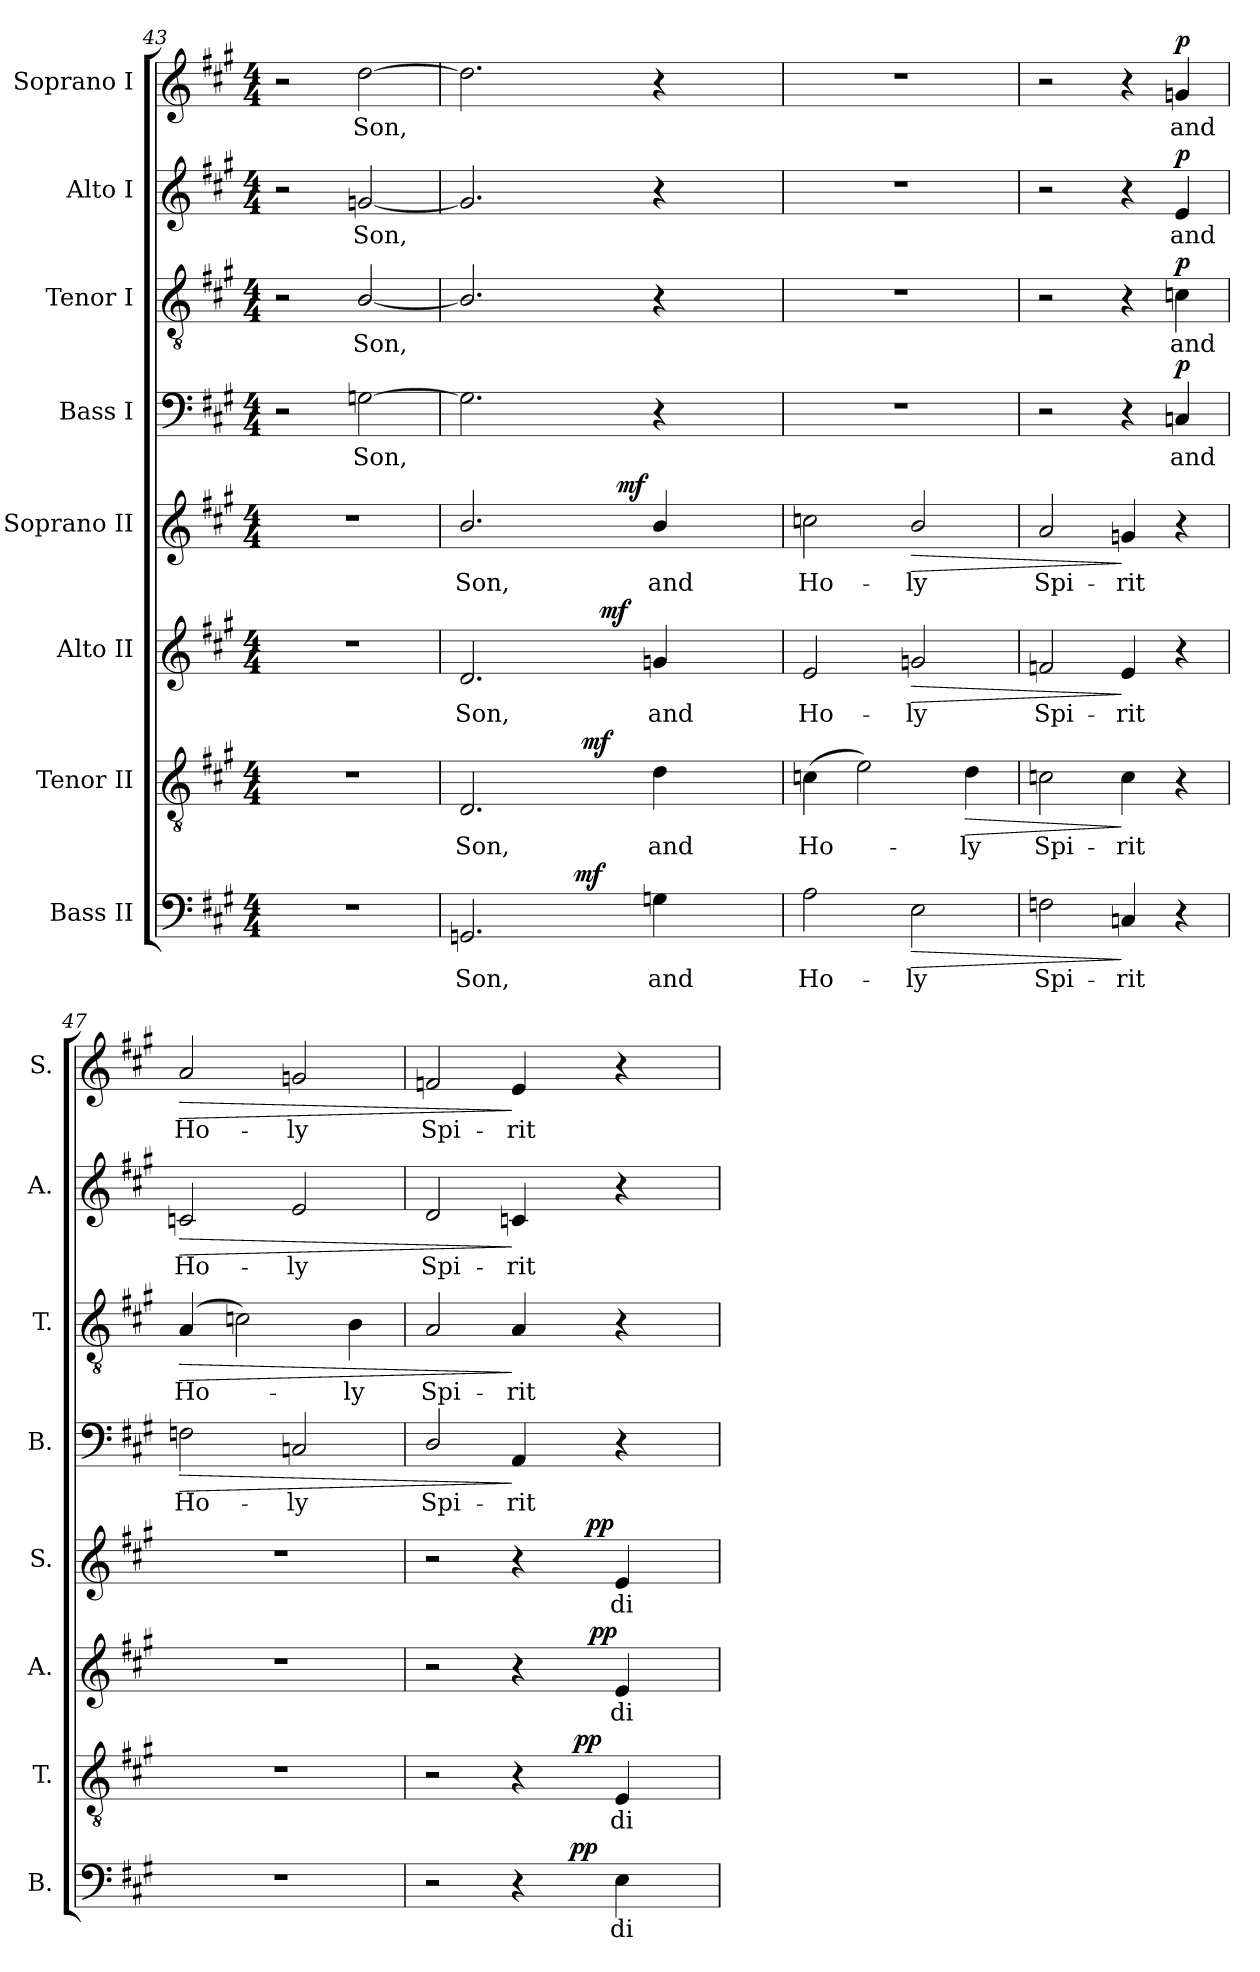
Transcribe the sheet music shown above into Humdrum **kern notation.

**kern	**text	**dynam	**kern	**text	**dynam	**kern	**text	**dynam	**kern	**text	**dynam	**kern	**text	**dynam	**kern	**text	**dynam	**kern	**text	**dynam	**kern	**text	**dynam
*part8	*part8	*part8	*part7	*part7	*part7	*part6	*part6	*part6	*part5	*part5	*part5	*part4	*part4	*part4	*part3	*part3	*part3	*part2	*part2	*part2	*part1	*part1	*part1
*staff8	*staff8	*staff8	*staff7	*staff7	*staff7	*staff6	*staff6	*staff6	*staff5	*staff5	*staff5	*staff4	*staff4	*staff4	*staff3	*staff3	*staff3	*staff2	*staff2	*staff2	*staff1	*staff1	*staff1
*I"Bass II	*	*	*I"Tenor II	*	*	*I"Alto II	*	*	*I"Soprano II	*	*	*I"Bass I	*	*	*I"Tenor I	*	*	*I"Alto I	*	*	*I"Soprano I	*	*
*I'B.	*	*	*I'T.	*	*	*I'A.	*	*	*I'S.	*	*	*I'B.	*	*	*I'T.	*	*	*I'A.	*	*	*I'S.	*	*
!!LO:PB:g=z
*clefF4	*	*	*clefGv2	*	*	*clefG2	*	*	*clefG2	*	*	*clefF4	*	*	*clefGv2	*	*	*clefG2	*	*	*clefG2	*	*
*	*	*	*ITrd7c12	*	*	*	*	*	*	*	*	*	*	*	*ITrd7c12	*	*	*	*	*	*	*	*
*k[f#c#g#]	*	*	*k[f#c#g#]	*	*	*k[f#c#g#]	*	*	*k[f#c#g#]	*	*	*k[f#c#g#]	*	*	*k[f#c#g#]	*	*	*k[f#c#g#]	*	*	*k[f#c#g#]	*	*
*A:	*	*	*A:	*	*	*A:	*	*	*A:	*	*	*A:	*	*	*A:	*	*	*A:	*	*	*A:	*	*
*M4/4	*	*	*M4/4	*	*	*M4/4	*	*	*M4/4	*	*	*M4/4	*	*	*M4/4	*	*	*M4/4	*	*	*M4/4	*	*
=43	=43	=43	=43	=43	=43	=43	=43	=43	=43	=43	=43	=43	=43	=43	=43	=43	=43	=43	=43	=43	=43	=43	=43
1r	.	.	1r	.	.	1r	.	.	1r	.	.	2r	.	.	2r	.	.	2r	.	.	2r	.	.
!	!	!	!	!	!	!	!	!	!	!	!	!	!LO:LY:b:color=#000000	!	!	!	!	!	!	!	!	!	!
!	!	!	!	!	!	!	!	!	!	!	!	!	!	!	!	!LO:LY:b:color=#000000	!	!	!	!	!	!	!
!	!	!	!	!	!	!	!	!	!	!	!	!	!	!	!	!	!	!	!LO:LY:b:color=#000000	!	!	!	!
!	!	!	!	!	!	!	!	!	!	!	!	!	!	!	!	!	!	!	!	!	!	!LO:LY:b:color=#000000	!
.	.	.	.	.	.	.	.	.	.	.	.	[>2Gni\	Son,	.	[<2BBi/	Son,	.	[<2gni/	Son,	.	[>2ddi\	Son,	.
=44	=44	=44	=44	=44	=44	=44	=44	=44	=44	=44	=44	=44	=44	=44	=44	=44	=44	=44	=44	=44	=44	=44	=44
!	!LO:LY:b:color=#000000	!	!	!	!	!	!	!	!	!	!	!	!	!	!	!	!	!	!	!	!	!	!
!	!	!	!	!LO:LY:b:color=#000000	!	!	!	!	!	!	!	!	!	!	!	!	!	!	!	!	!	!	!
!	!	!	!	!	!	!	!LO:LY:b:color=#000000	!	!	!	!	!	!	!	!	!	!	!	!	!	!	!	!
!	!	!	!	!	!	!	!	!	!	!LO:LY:b:color=#000000	!	!	!	!	!	!	!	!	!	!	!	!	!
*^	*	*	*^	*	*	*^	*	*	*^	*	*	*	*	*	*	*	*	*	*	*	*	*	*
2.GGni/	2ryy	Son,	.	2.DDi/	2ryy	Son,	.	2.di/	2ryy	Son,	.	2.bi/	2ryy	Son,	.	2.Gi\]	.	.	2.BBi/]	.	.	2.gi/]	.	.	2.ddi\]	.	.
.	32ryy	.	.	.	16ryy	.	.	.	16ryy	.	.	.	8ryy	.	.	.	.	.	.	.	.	.	.	.	.	.	.
.	64ryy	.	.	.	.	.	.	.	.	.	.	.	.	.	.	.	.	.	.	.	.	.	.	.	.	.	.
.	128ryy	.	.	.	.	.	.	.	.	.	.	.	.	.	.	.	.	.	.	.	.	.	.	.	.	.	.
.	1024ryy	.	.	.	.	.	.	.	.	.	.	.	.	.	.	.	.	.	.	.	.	.	.	.	.	.	.
.	4ryy	.	mf	.	.	.	.	.	.	.	.	.	.	.	.	.	.	.	.	.	.	.	.	.	.	.	.
.	.	.	.	.	1024ryy	.	.	.	32ryy	.	.	.	.	.	.	.	.	.	.	.	.	.	.	.	.	.	.
.	.	.	.	.	4ryy	.	mf	.	.	.	.	.	.	.	.	.	.	.	.	.	.	.	.	.	.	.	.
.	.	.	.	.	.	.	.	.	512.ryy	.	.	.	.	.	.	.	.	.	.	.	.	.	.	.	.	.	.
.	.	.	.	.	.	.	.	.	4ryy	.	mf	.	.	.	.	.	.	.	.	.	.	.	.	.	.	.	.
.	.	.	.	.	.	.	.	.	.	.	.	.	512.ryy	.	.	.	.	.	.	.	.	.	.	.	.	.	.
.	.	.	.	.	.	.	.	.	.	.	.	.	4ryy	.	mf	.	.	.	.	.	.	.	.	.	.	.	.
!	!	!LO:LY:b:color=#000000	!	!	!	!	!	!	!	!	!	!	!	!	!	!	!	!	!	!	!	!	!	!	!	!	!
!	!	!	!	!	!	!LO:LY:b:color=#000000	!	!	!	!	!	!	!	!	!	!	!	!	!	!	!	!	!	!	!	!	!
!	!	!	!	!	!	!	!	!	!	!LO:LY:b:color=#000000	!	!	!	!	!	!	!	!	!	!	!	!	!	!	!	!	!
!	!	!	!	!	!	!	!	!	!	!	!	!	!	!LO:LY:b:color=#000000	!	!	!	!	!	!	!	!	!	!	!	!	!
4Gni\	.	and	.	4Di\	.	and	.	4gni/	.	and	.	4bi/	.	and	.	4r	.	.	4r	.	.	4r	.	.	4r	.	.
.	8ryy	.	.	.	.	.	.	.	.	.	.	.	.	.	.	.	.	.	.	.	.	.	.	.	.	.	.
.	.	.	.	.	8ryy	.	.	.	.	.	.	.	.	.	.	.	.	.	.	.	.	.	.	.	.	.	.
.	.	.	.	.	.	.	.	.	8ryy	.	.	.	.	.	.	.	.	.	.	.	.	.	.	.	.	.	.
.	.	.	.	.	.	.	.	.	.	.	.	.	16ryy	.	.	.	.	.	.	.	.	.	.	.	.	.	.
.	16ryy	.	.	.	.	.	.	.	.	.	.	.	.	.	.	.	.	.	.	.	.	.	.	.	.	.	.
.	.	.	.	.	32ryy	.	.	.	.	.	.	.	.	.	.	.	.	.	.	.	.	.	.	.	.	.	.
.	.	.	.	.	.	.	.	.	.	.	.	.	32ryy	.	.	.	.	.	.	.	.	.	.	.	.	.	.
.	.	.	.	.	64ryy	.	.	.	.	.	.	.	.	.	.	.	.	.	.	.	.	.	.	.	.	.	.
.	.	.	.	.	.	.	.	.	64ryy	.	.	.	64ryy	.	.	.	.	.	.	.	.	.	.	.	.	.	.
.	.	.	.	.	128...ryy	.	.	.	.	.	.	.	.	.	.	.	.	.	.	.	.	.	.	.	.	.	.
.	.	.	.	.	.	.	.	.	128ryy	.	.	.	128ryy	.	.	.	.	.	.	.	.	.	.	.	.	.	.
.	256..ryy	.	.	.	.	.	.	.	.	.	.	.	.	.	.	.	.	.	.	.	.	.	.	.	.	.	.
.	.	.	.	.	.	.	.	.	256ryy	.	.	.	256ryy	.	.	.	.	.	.	.	.	.	.	.	.	.	.
.	.	.	.	.	.	.	.	.	1024ryy	.	.	.	1024ryy	.	.	.	.	.	.	.	.	.	.	.	.	.	.
*v	*v	*	*	*	*	*	*	*v	*v	*	*	*v	*v	*	*	*	*	*	*	*	*	*	*	*	*	*	*
*	*	*	*v	*v	*	*	*	*	*	*	*	*	*	*	*	*	*	*	*	*	*	*	*	*
=45	=45	=45	=45	=45	=45	=45	=45	=45	=45	=45	=45	=45	=45	=45	=45	=45	=45	=45	=45	=45	=45	=45	=45
*^	*	*	*^	*	*	*^	*	*	*^	*	*	*	*	*	*	*	*	*	*	*	*	*	*
!	!	!LO:LY:b:color=#000000	!	!	!	!	!	!	!	!	!	!	!	!	!	!	!	!	!	!	!	!	!	!	!	!	!
*v	*v	*	*	*	*	*	*	*v	*v	*	*	*v	*v	*	*	*	*	*	*	*	*	*	*	*	*	*	*
*	*	*	*v	*v	*	*	*	*	*	*	*	*	*	*	*	*	*	*	*	*	*	*	*	*
*^	*	*	*^	*	*	*^	*	*	*^	*	*	*	*	*	*	*	*	*	*	*	*	*	*
!	!	!	!	!	!	!LO:LY:b:color=#000000	!	!	!	!	!	!	!	!	!	!	!	!	!	!	!	!	!	!	!	!	!
*v	*v	*	*	*	*	*	*	*v	*v	*	*	*v	*v	*	*	*	*	*	*	*	*	*	*	*	*	*	*
*	*	*	*v	*v	*	*	*	*	*	*	*	*	*	*	*	*	*	*	*	*	*	*	*	*
*^	*	*	*^	*	*	*^	*	*	*^	*	*	*	*	*	*	*	*	*	*	*	*	*	*
!	!	!	!	!	!	!	!	!	!	!LO:LY:b:color=#000000	!	!	!	!	!	!	!	!	!	!	!	!	!	!	!	!	!
*v	*v	*	*	*	*	*	*	*v	*v	*	*	*v	*v	*	*	*	*	*	*	*	*	*	*	*	*	*	*
*	*	*	*v	*v	*	*	*	*	*	*	*	*	*	*	*	*	*	*	*	*	*	*	*	*
*^	*	*	*^	*	*	*^	*	*	*^	*	*	*	*	*	*	*	*	*	*	*	*	*	*
!	!	!	!	!	!	!	!	!	!	!	!	!	!	!LO:LY:b:color=#000000	!	!	!	!	!	!	!	!	!	!	!	!	!
*v	*v	*	*	*	*	*	*	*v	*v	*	*	*v	*v	*	*	*	*	*	*	*	*	*	*	*	*	*	*
*	*	*	*v	*v	*	*	*	*	*	*	*	*	*	*	*	*	*	*	*	*	*	*	*	*
2Ai\	Ho-	.	(4Cni\	Ho-	.	2ei/	Ho-	.	2ccni\	Ho-	.	1r	.	.	1r	.	.	1r	.	.	1r	.	.
.	.	.	2Ei\)	.	.	.	.	.	.	.	.	.	.	.	.	.	.	.	.	.	.	.	.
!	!LO:LY:b:color=#000000	!LO:HP:b	!	!	!	!	!	!	!	!	!	!	!	!	!	!	!	!	!	!	!	!	!
!	!	!	!	!	!	!	!LO:LY:b:color=#000000	!LO:HP:b	!	!	!	!	!	!	!	!	!	!	!	!	!	!	!
!	!	!	!	!	!	!	!	!	!	!LO:LY:b:color=#000000	!LO:HP:b	!	!	!	!	!	!	!	!	!	!	!	!
2Ei\	-ly	>	.	.	.	2gni/	-ly	>	2bi/	-ly	>	.	.	.	.	.	.	.	.	.	.	.	.
!	!	!	!	!LO:LY:b:color=#000000	!LO:HP:b	!	!	!	!	!	!	!	!	!	!	!	!	!	!	!	!	!	!
.	.	.	4Di\	-ly	>	.	.	.	.	.	.	.	.	.	.	.	.	.	.	.	.	.	.
=46	=46	=46	=46	=46	=46	=46	=46	=46	=46	=46	=46	=46	=46	=46	=46	=46	=46	=46	=46	=46	=46	=46	=46
!	!LO:LY:b:color=#000000	!	!	!	!	!	!	!	!	!	!	!	!	!	!	!	!	!	!	!	!	!	!
!	!	!	!	!LO:LY:b:color=#000000	!	!	!	!	!	!	!	!	!	!	!	!	!	!	!	!	!	!	!
!	!	!	!	!	!	!	!LO:LY:b:color=#000000	!	!	!	!	!	!	!	!	!	!	!	!	!	!	!	!
!	!	!	!	!	!	!	!	!	!	!LO:LY:b:color=#000000	!	!	!	!	!	!	!	!	!	!	!	!	!
2Fni\	Spi-	.	2Cni\	Spi-	.	2fni/	Spi-	.	2ai/	Spi-	.	2r	.	.	2r	.	.	2r	.	.	2r	.	.
!	!LO:LY:b:color=#000000	!	!	!	!	!	!	!	!	!	!	!	!	!	!	!	!	!	!	!	!	!	!
!	!	!	!	!LO:LY:b:color=#000000	!	!	!	!	!	!	!	!	!	!	!	!	!	!	!	!	!	!	!
!	!	!	!	!	!	!	!LO:LY:b:color=#000000	!	!	!	!	!	!	!	!	!	!	!	!	!	!	!	!
!	!	!	!	!	!	!	!	!	!	!LO:LY:b:color=#000000	!	!	!	!	!	!	!	!	!	!	!	!	!
4Cni/	-rit	]	4Ci\	-rit	]	4ei/	-rit	]	4gni/	-rit	]	4r	.	.	4r	.	.	4r	.	.	4r	.	.
!	!	!	!	!	!	!	!	!	!	!	!	!	!LO:LY:b:color=#000000	!	!	!	!	!	!	!	!	!	!
!	!	!	!	!	!	!	!	!	!	!	!	!	!	!	!	!LO:LY:b:color=#000000	!	!	!	!	!	!	!
!	!	!	!	!	!	!	!	!	!	!	!	!	!	!	!	!	!	!	!LO:LY:b:color=#000000	!	!	!	!
!	!	!	!	!	!	!	!	!	!	!	!	!	!	!	!	!	!	!	!	!	!	!LO:LY:b:color=#000000	!
4r	.	.	4r	.	.	4r	.	.	4r	.	.	4Cni/	and	p	4Cni\	and	p	4ei/	and	p	4gni/	and	p
!!LO:LB:g=z
=47	=47	=47	=47	=47	=47	=47	=47	=47	=47	=47	=47	=47	=47	=47	=47	=47	=47	=47	=47	=47	=47	=47	=47
!	!	!	!	!	!	!	!	!	!	!	!	!	!LO:LY:b:color=#000000	!LO:HP:b	!	!	!	!	!	!	!	!	!
!	!	!	!	!	!	!	!	!	!	!	!	!	!	!	!	!LO:LY:b:color=#000000	!LO:HP:b	!	!	!	!	!	!
!	!	!	!	!	!	!	!	!	!	!	!	!	!	!	!	!	!	!	!LO:LY:b:color=#000000	!LO:HP:b	!	!	!
!	!	!	!	!	!	!	!	!	!	!	!	!	!	!	!	!	!	!	!	!	!	!LO:LY:b:color=#000000	!LO:HP:b
1r	.	.	1r	.	.	1r	.	.	1r	.	.	2Fni\	Ho-	>	(4AAi/	Ho-	>	2cni/	Ho-	>	2ai/	Ho-	>
.	.	.	.	.	.	.	.	.	.	.	.	.	.	.	2Cni\)	.	.	.	.	.	.	.	.
!	!	!	!	!	!	!	!	!	!	!	!	!	!LO:LY:b:color=#000000	!	!	!	!	!	!	!	!	!	!
!	!	!	!	!	!	!	!	!	!	!	!	!	!	!	!	!	!	!	!LO:LY:b:color=#000000	!	!	!	!
!	!	!	!	!	!	!	!	!	!	!	!	!	!	!	!	!	!	!	!	!	!	!LO:LY:b:color=#000000	!
.	.	.	.	.	.	.	.	.	.	.	.	2Cni/	-ly	.	.	.	.	2ei/	-ly	.	2gni/	-ly	.
!	!	!	!	!	!	!	!	!	!	!	!	!	!	!	!	!LO:LY:b:color=#000000	!	!	!	!	!	!	!
.	.	.	.	.	.	.	.	.	.	.	.	.	.	.	4BBi\	-ly	.	.	.	.	.	.	.
=48	=48	=48	=48	=48	=48	=48	=48	=48	=48	=48	=48	=48	=48	=48	=48	=48	=48	=48	=48	=48	=48	=48	=48
!	!	!	!	!	!	!	!	!	!	!	!	!	!LO:LY:b:color=#000000	!	!	!	!	!	!	!	!	!	!
!	!	!	!	!	!	!	!	!	!	!	!	!	!	!	!	!LO:LY:b:color=#000000	!	!	!	!	!	!	!
!	!	!	!	!	!	!	!	!	!	!	!	!	!	!	!	!	!	!	!LO:LY:b:color=#000000	!	!	!	!
!	!	!	!	!	!	!	!	!	!	!	!	!	!	!	!	!	!	!	!	!	!	!LO:LY:b:color=#000000	!
*^	*	*	*^	*	*	*^	*	*	*^	*	*	*	*	*	*	*	*	*	*	*	*	*	*
2r	2ryy	.	.	2r	2ryy	.	.	2r	2ryy	.	.	2r	2ryy	.	.	2Di/	Spi-	.	2AAi/	Spi-	.	2di/	Spi-	.	2fni/	Spi-	.
!	!	!	!	!	!	!	!	!	!	!	!	!	!	!	!	!	!LO:LY:b:color=#000000	!	!	!	!	!	!	!	!	!	!
!	!	!	!	!	!	!	!	!	!	!	!	!	!	!	!	!	!	!	!	!LO:LY:b:color=#000000	!	!	!	!	!	!	!
!	!	!	!	!	!	!	!	!	!	!	!	!	!	!	!	!	!	!	!	!	!	!	!LO:LY:b:color=#000000	!	!	!	!
!	!	!	!	!	!	!	!	!	!	!	!	!	!	!	!	!	!	!	!	!	!	!	!	!	!	!LO:LY:b:color=#000000	!
4r	8ryy	.	.	4r	8ryy	.	.	4r	8ryy	.	.	4r	8ryy	.	.	4AAi/	-rit	]	4AAi/	-rit	]	4cni/	-rit	]	4ei/	-rit	]
.	32ryy	.	.	.	32ryy	.	.	.	32..ryy	.	.	.	32ryy	.	.	.	.	.	.	.	.	.	.	.	.	.	.
.	256.ryy	.	.	.	128ryy	.	.	.	.	.	.	.	64ryy	.	.	.	.	.	.	.	.	.	.	.	.	.	.
.	4ryy	.	pp	.	.	.	.	.	.	.	.	.	.	.	.	.	.	.	.	.	.	.	.	.	.	.	.
.	.	.	.	.	1024ryy	.	.	.	.	.	.	.	.	.	.	.	.	.	.	.	.	.	.	.	.	.	.
.	.	.	.	.	4ryy	.	pp	.	.	.	.	.	.	.	.	.	.	.	.	.	.	.	.	.	.	.	.
.	.	.	.	.	.	.	.	.	.	.	.	.	256ryy	.	.	.	.	.	.	.	.	.	.	.	.	.	.
.	.	.	.	.	.	.	.	.	.	.	.	.	1024ryy	.	.	.	.	.	.	.	.	.	.	.	.	.	.
.	.	.	.	.	.	.	.	.	.	.	.	.	4ryy	.	pp	.	.	.	.	.	.	.	.	.	.	.	.
.	.	.	.	.	.	.	.	.	4ryy	.	pp	.	.	.	.	.	.	.	.	.	.	.	.	.	.	.	.
!	!	!LO:LY:b:color=#000000	!	!	!	!	!	!	!	!	!	!	!	!	!	!	!	!	!	!	!	!	!	!	!	!	!
!	!	!	!	!	!	!LO:LY:b:color=#000000	!	!	!	!	!	!	!	!	!	!	!	!	!	!	!	!	!	!	!	!	!
!	!	!	!	!	!	!	!	!	!	!LO:LY:b:color=#000000	!	!	!	!	!	!	!	!	!	!	!	!	!	!	!	!	!
!	!	!	!	!	!	!	!	!	!	!	!	!	!	!LO:LY:b:color=#000000	!	!	!	!	!	!	!	!	!	!	!	!	!
4Ei\	.	di-	.	4EEi/	.	di-	.	4ei/	.	di-	.	4ei/	.	di-	.	4r	.	.	4r	.	.	4r	.	.	4r	.	.
.	16ryy	.	.	.	.	.	.	.	.	.	.	.	.	.	.	.	.	.	.	.	.	.	.	.	.	.	.
.	.	.	.	.	16ryy	.	.	.	.	.	.	.	.	.	.	.	.	.	.	.	.	.	.	.	.	.	.
.	.	.	.	.	.	.	.	.	.	.	.	.	16ryy	.	.	.	.	.	.	.	.	.	.	.	.	.	.
.	.	.	.	.	.	.	.	.	16ryy	.	.	.	.	.	.	.	.	.	.	.	.	.	.	.	.	.	.
.	64ryy	.	.	.	.	.	.	.	.	.	.	.	.	.	.	.	.	.	.	.	.	.	.	.	.	.	.
.	.	.	.	.	64ryy	.	.	.	.	.	.	.	.	.	.	.	.	.	.	.	.	.	.	.	.	.	.
.	.	.	.	.	.	.	.	.	.	.	.	.	128ryy	.	.	.	.	.	.	.	.	.	.	.	.	.	.
.	128ryy	.	.	.	.	.	.	.	.	.	.	.	.	.	.	.	.	.	.	.	.	.	.	.	.	.	.
.	.	.	.	.	.	.	.	.	128ryy	.	.	.	.	.	.	.	.	.	.	.	.	.	.	.	.	.	.
.	.	.	.	.	256..ryy	.	.	.	.	.	.	.	.	.	.	.	.	.	.	.	.	.	.	.	.	.	.
.	.	.	.	.	.	.	.	.	.	.	.	.	512.ryy	.	.	.	.	.	.	.	.	.	.	.	.	.	.
.	512ryy	.	.	.	.	.	.	.	.	.	.	.	.	.	.	.	.	.	.	.	.	.	.	.	.	.	.
*v	*v	*	*	*	*	*	*	*v	*v	*	*	*v	*v	*	*	*	*	*	*	*	*	*	*	*	*	*	*
*	*	*	*v	*v	*	*	*	*	*	*	*	*	*	*	*	*	*	*	*	*	*	*	*	*
=	=	=	=	=	=	=	=	=	=	=	=	=	=	=	=	=	=	=	=	=	=	=	=
*-	*-	*-	*-	*-	*-	*-	*-	*-	*-	*-	*-	*-	*-	*-	*-	*-	*-	*-	*-	*-	*-	*-	*-
